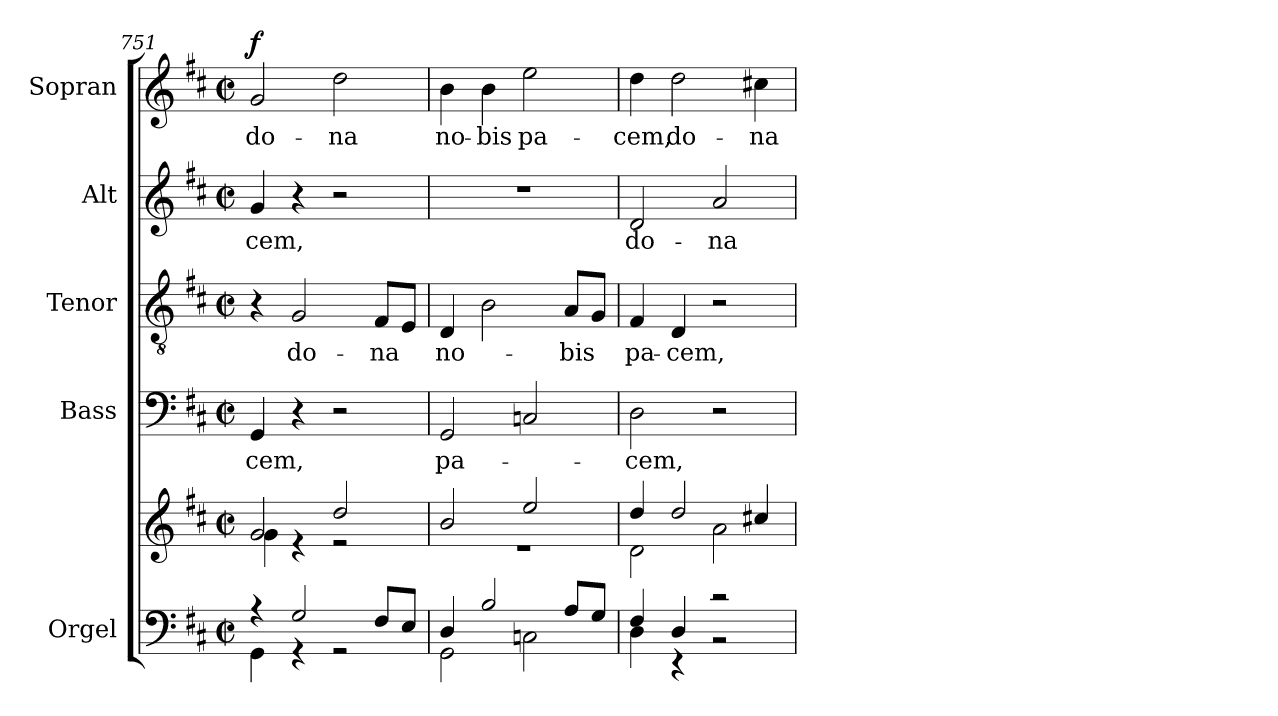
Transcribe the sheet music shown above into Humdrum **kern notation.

**kern	**kern	**kern	**text	**kern	**text	**kern	**text	**kern	**text	**dynam
*part5	*part5	*part4	*part4	*part3	*part3	*part2	*part2	*part1	*part1	*part1
*staff6	*staff5	*staff4	*staff4	*staff3	*staff3	*staff2	*staff2	*staff1	*staff1	*staff1
*I"Orgel	*	*I"Bass	*	*I"Tenor	*	*I"Alt	*	*I"Sopran	*	*
*I'Org.	*	*I'B.	*	*I'T.	*	*I'A.	*	*I'S.	*	*
*clefF4	*clefG2	*clefF4	*	*clefGv2	*	*clefG2	*	*clefG2	*	*
*k[f#c#]	*k[f#c#]	*k[f#c#]	*	*k[f#c#]	*	*k[f#c#]	*	*k[f#c#]	*	*
*D:	*D:	*D:	*	*D:	*	*D:	*	*D:	*	*
*M2/2	*M2/2	*M2/2	*	*M2/2	*	*M2/2	*	*M2/2	*	*
*met(c|)	*met(c|)	*met(c|)	*	*met(c|)	*	*met(c|)	*	*met(c|)	*	*
=751	=751	=751	=751	=751	=751	=751	=751	=751	=751	=751
*^	*^	*	*	*	*	*	*	*	*	*
!	!	!	!	!	!LO:LY:b	!	!	!	!LO:LY:b	!	!LO:LY:b	!LO:DY:a
4rA	4GG\	2g/	4g\	4GG/	-cem,	4r	.	4g/	-cem,	2g/	do-	f
!	!	!	!	!	!	!	!LO:LY:b	!	!	!	!	!
2G/	4rGG	.	4re	4r	.	2G/	do-	4r	.	.	.	.
!	!	!	!	!	!	!	!	!	!	!	!LO:LY:b	!
.	2rGG	2dd/	2re	2r	.	.	.	2r	.	2dd\	-na	.
!	!	!	!	!	!	!	!LO:LY:b	!	!	!	!	!
8F#/L	.	.	.	.	.	8F#/L	-na	.	.	.	.	.
8E/J	.	.	.	.	.	8E/J	.	.	.	.	.	.
=752	=752	=752	=752	=752	=752	=752	=752	=752	=752	=752	=752	=752
!	!	!	!	!	!LO:LY:b	!	!LO:LY:b	!	!	!	!LO:LY:b	!
4D/	2GG\	2b/	1re	2GG/	pa-	4D/	no-	1r	.	4b\	no-	.
!	!	!	!	!	!	!	!	!	!	!	!LO:LY:b	!
2B/	.	.	.	.	.	2B\	.	.	.	4b\	-bis	.
!	!	!	!	!	!	!	!	!	!	!	!LO:LY:b	!
.	2Cn\	2ee/	.	2Cn/	.	.	.	.	.	2ee\	pa-	.
!	!	!	!	!	!	!	!LO:LY:b	!	!	!	!	!
8A/L	.	.	.	.	.	8A/L	-bis	.	.	.	.	.
8G/J	.	.	.	.	.	8G/J	.	.	.	.	.	.
=753	=753	=753	=753	=753	=753	=753	=753	=753	=753	=753	=753	=753
!	!	!	!	!	!LO:LY:b	!	!LO:LY:b	!	!LO:LY:b	!	!LO:LY:b	!
4F#/	4D\	4dd/	2d\	2D\	-cem,	4F#/	pa-	2d/	do-	4dd\	-cem,	.
!	!	!	!	!	!	!	!LO:LY:b	!	!	!	!LO:LY:b	!
4D/	4rEE	2dd/	.	.	.	4D/	-cem,	.	.	2dd\	do-	.
!	!	!	!	!	!	!	!	!	!LO:LY:b	!	!	!
2rc	2r	.	2a\	2r	.	2r	.	2a/	-na	.	.	.
!	!	!	!	!	!	!	!	!	!	!	!LO:LY:b	!
.	.	4cc#X/	.	.	.	.	.	.	.	4cc#X\	-na	.
*v	*v	*	*	*	*	*	*	*	*	*	*	*
*	*v	*v	*	*	*	*	*	*	*	*	*
=	=	=	=	=	=	=	=	=	=	=
*-	*-	*-	*-	*-	*-	*-	*-	*-	*-	*-
